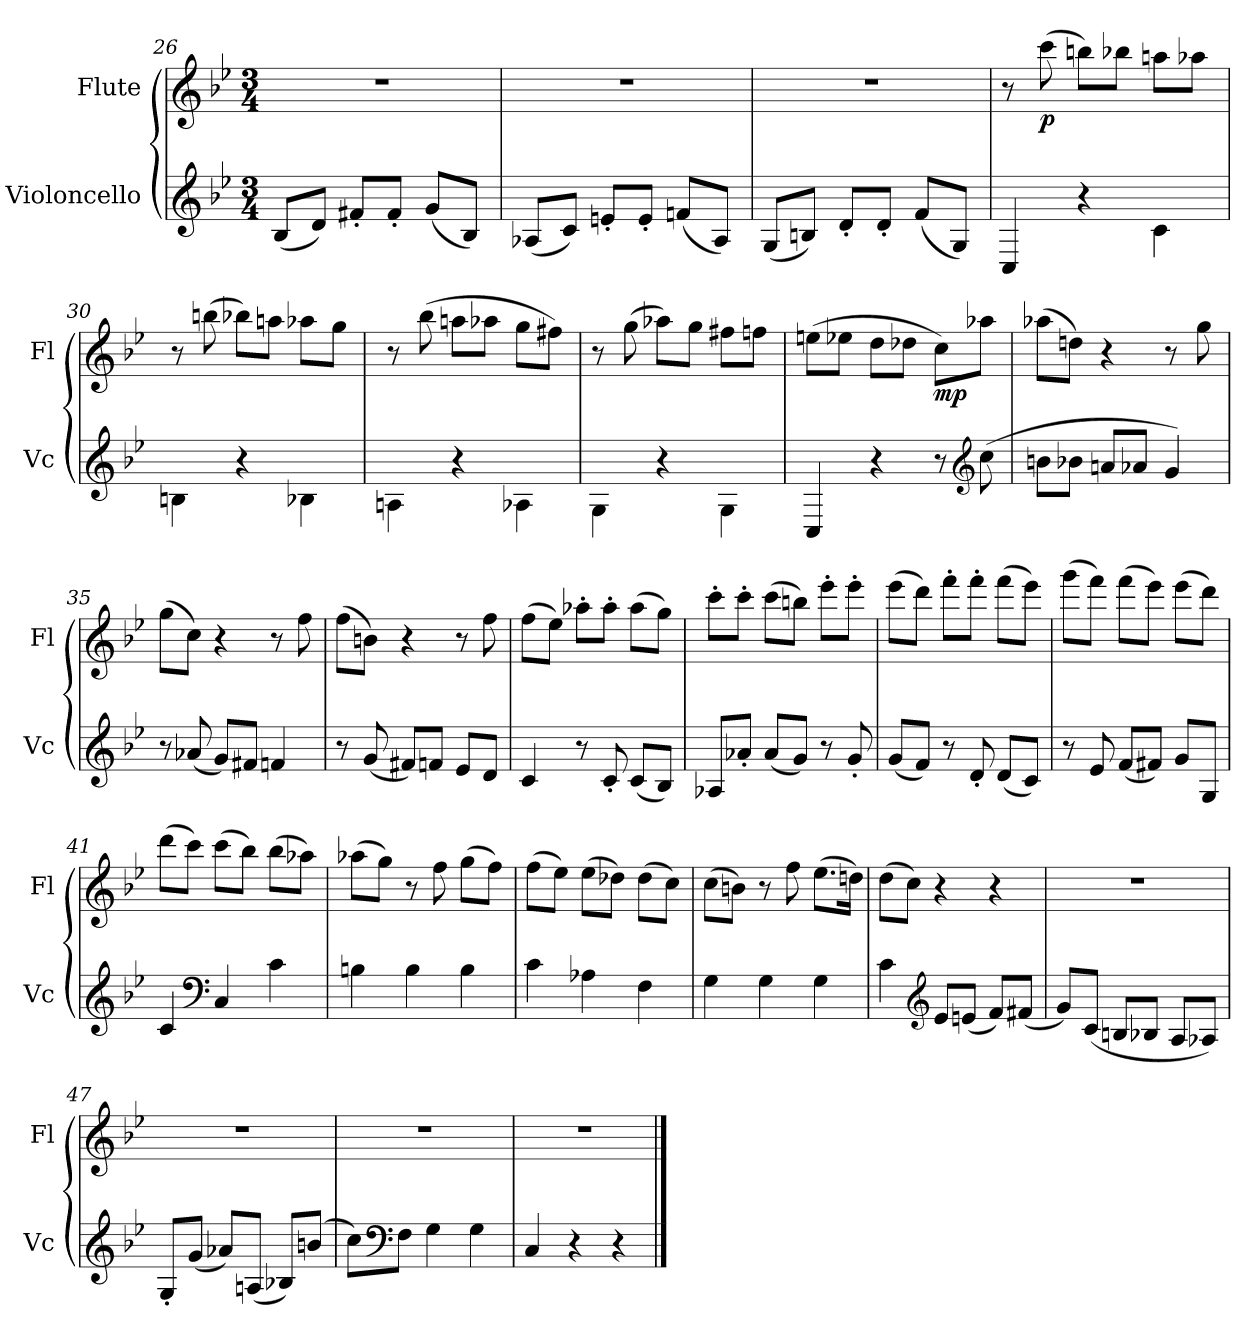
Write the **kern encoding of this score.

**kern	**kern	**dynam
*part2	*part1	*part1
*staff2	*staff1	*staff1
*I"Violoncello	*I"Flute	*
*I'Vc	*I'Fl	*
!!LO:LB:g=z
*clefG2	*clefG2	*
*ITrd3c5	*ITrd3c5	*
*k[b-]	*k[b-]	*
*	*F:	*
*M3/4	*M3/4	*
=26	=26	=26
(<8F/L	2.r	.
8A/J)	.	.
8c#X'/L	.	.
8c#'/J	.	.
(<8d/L	.	.
8F/J)	.	.
=27	=27	=27
(<8E-X/L	2.r	.
8G/J)	.	.
8Bn'/L	.	.
8B'/J	.	.
(<8cn/L	.	.
8E-/J)	.	.
=28	=28	=28
(<8D/L	2.r	.
8F#X/J)	.	.
8A'/L	.	.
8A'/J	.	.
(<8c/L	.	.
8D/J)	.	.
!!LO:LB:g=z
=29	=29	=29
4GG/	8r	.
!	!	!LO:DY:b
.	(>8gg\	p
4r	8ff#X\L)	.
.	8ffn\J	.
4G\	8een\L	.
.	8ee-X\J	.
=30	=30	=30
4F#X\	8r	.
.	(>8ff#X\	.
4r	8ffn\L)	.
.	8een\J	.
4Fn\	8ee-X\L	.
.	8dd\J	.
=31	=31	=31
4En\	8r	.
.	(>8ff\	.
4r	8een\L	.
.	8ee-X\J	.
4E-X\	8dd\L	.
.	8cc#X\J)	.
=32	=32	=32
4D\	8r	.
.	(>8dd\	.
4r	8ee-X\L)	.
.	8dd\J	.
4D\	8cc#X\L	.
.	8ccn\J	.
!!LO:PB:g=z
=33	=33	=33
4GG/	(>8bn\L	.
.	8b-X\J	.
4r	8a\L	.
.	8a-X\J	.
!	!	!LO:DY:b
8r	8g\L)	mp
*clefG2	*	*
(>8g\	8ee-X\J	.
=34	=34	=34
8f#X\L	(>8ee-X\L	.
8fn\J	8an\J)	.
8en/L	4r	.
8e-X/J	.	.
4d/)	8r	.
.	8dd\	.
=35	=35	=35
8r	(>8dd\L	.
(<8e-X/	8g\J)	.
8d/L)	4r	.
8c#X/J	.	.
4cn/	8r	.
.	8cc\	.
=36	=36	=36
8r	(>8cc\L	.
(<8d/	8f#X\J)	.
8c#X/L)	4r	.
8cn/J	.	.
8B-/L	8r	.
8A/J	8cc\	.
!!LO:LB:g=z
=37	=37	=37
4G/	(>8cc\L	.
.	8b-\J)	.
8r	8ee-X'\L	.
8G'/	8ee-'\J	.
(<8G/L	(>8ee-\L	.
8F/J)	8dd\J)	.
=38	=38	=38
8E-X/L	8gg'\L	.
8e-X'/J	8gg'\J	.
(<8e-/L	(>8gg\L	.
8d/J)	8ff#X\J)	.
8r	8bb-'\L	.
8d'/	8bb-'\J	.
=39	=39	=39
(<8d/L	(>8bb-\L	.
8c/J)	8aa\J)	.
8r	8ccc'\L	.
8A'/	8ccc'\J	.
(<8A/L	(>8ccc\L	.
8G/J)	8bb-\J)	.
=40	=40	=40
8r	(>8ddd\L	.
8B-/	8ccc\J)	.
(<8c/L	(>8ccc\L	.
8c#X/J)	8bb-\J)	.
8d/L	(>8bb-\L	.
8D/J	8aa\J)	.
!!LO:LB:g=z
=41	=41	=41
4G/	(>8aa\L	.
.	8gg\J)	.
*clefF4	*	*
4GG/	(>8gg\L	.
.	8ff\J)	.
4G\	(>8ff\L	.
.	8ee-X\J)	.
=42	=42	=42
4F#X\	(>8ee-X\L	.
.	8dd\J)	.
4F#\	8r	.
.	8cc\	.
4F#\	(>8dd\L	.
.	8cc\J)	.
=43	=43	=43
4G\	(>8cc\L	.
.	8b-\J)	.
4E-X\	(>8b-\L	.
.	8a-X\J)	.
4C\	(>8a-\L	.
.	8g\J)	.
=44	=44	=44
4D\	(>8g\L	.
.	8f#X\J)	.
4D\	8r	.
.	8cc\	.
4D\	(>8.b-\L	.
.	16an\Jk)	.
!!LO:LB:g=z
=45	=45	=45
4G\	(>8a\L	.
.	8g\J)	.
*clefG2	*	*
8B-/L	4r	.
(<8Bn/J	.	.
8c/L)	4r	.
(<8c#X/J	.	.
=46	=46	=46
8d/L)	2.r	.
(<8G/J	.	.
8F#X/L	.	.
8Fn/J	.	.
8E/L	.	.
8E-X/J)	.	.
=47	=47	=47
8D'/L	2.r	.
(<8d/J	.	.
8e-X/L)	.	.
(<8En/J	.	.
8Fn/L)	.	.
(<8f#X/J	.	.
=48	=48	=48
8g\L)	2.r	.
*clefF4	*	*
8C\J	.	.
4D\	.	.
4D\	.	.
=49	=49	=49
4GG/	2.r	.
4r	.	.
4r	.	.
==	==	==
*-	*-	*-
